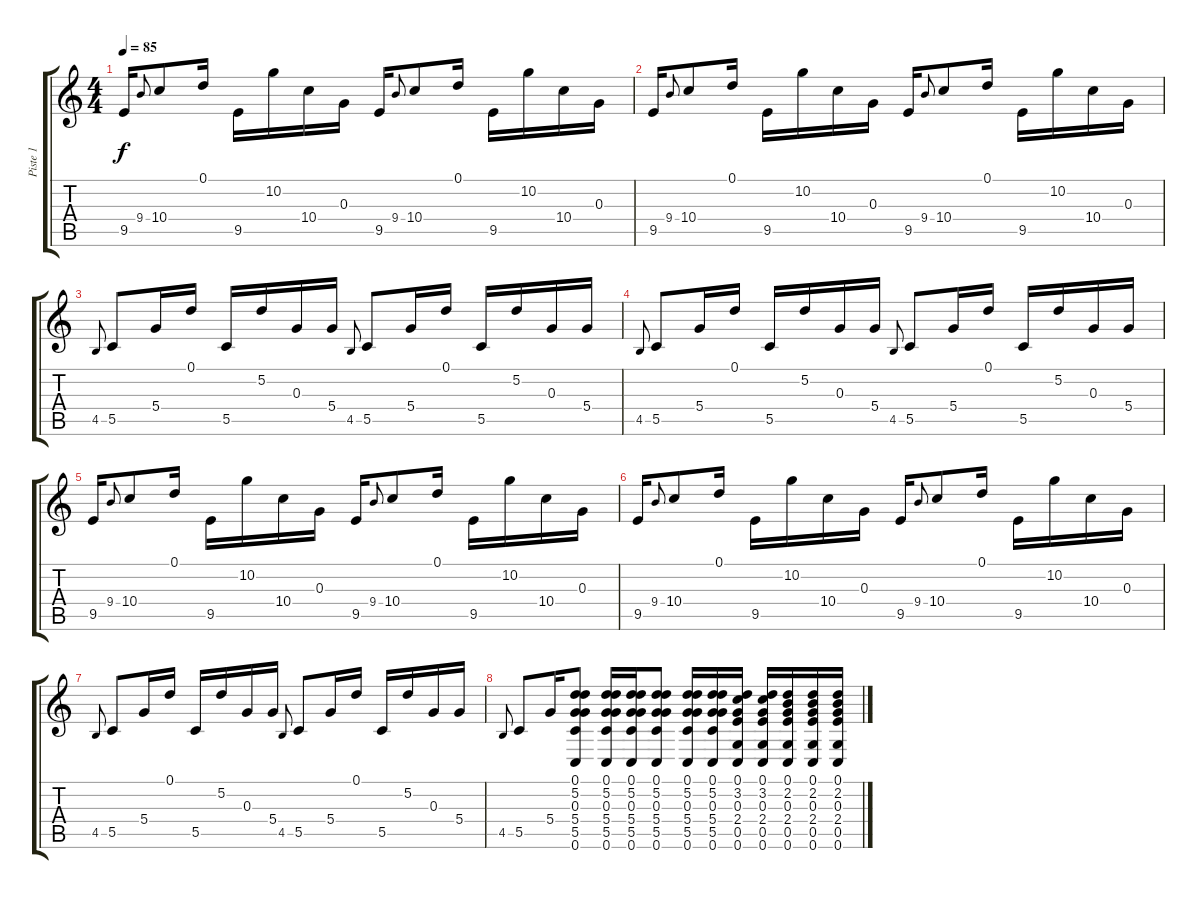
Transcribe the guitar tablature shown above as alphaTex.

\track ("Piste 1" "Piste 1") {instrument acousticguitarsteel}
\staff {score tabs}
\tuning (D4 A3 G3 D3 G2 C2) {hide}
\ts (4 4)
\tempo 85
\clef g2
\ks c
9.5.16{dy f} 9.4.8{gr onbeat} 10.4.8 0.1.16 9.5.16 10.2.16 10.4.16 0.3.16 9.5.16 9.4.8{gr onbeat} 10.4.8 0.1.16 9.5.16 10.2.16 10.4.16 0.3.16 |
9.5.16 9.4.8{gr onbeat} 10.4.8 0.1.16 9.5.16 10.2.16 10.4.16 0.3.16 9.5.16 9.4.8{gr onbeat} 10.4.8 0.1.16 9.5.16 10.2.16 10.4.16 0.3.16 |
4.5.8{gr onbeat} 5.5.8 5.4.16 0.1.16 5.5.16 5.2.16 0.3.16 5.4.16 4.5.8{gr onbeat} 5.5.8 5.4.16 0.1.16 5.5.16 5.2.16 0.3.16 5.4.16 |
4.5.8{gr onbeat} 5.5.8 5.4.16 0.1.16 5.5.16 5.2.16 0.3.16 5.4.16 4.5.8{gr onbeat} 5.5.8 5.4.16 0.1.16 5.5.16 5.2.16 0.3.16 5.4.16 |
9.5.16 9.4.8{gr onbeat} 10.4.8 0.1.16 9.5.16 10.2.16 10.4.16 0.3.16 9.5.16 9.4.8{gr onbeat} 10.4.8 0.1.16 9.5.16 10.2.16 10.4.16 0.3.16 |
9.5.16 9.4.8{gr onbeat} 10.4.8 0.1.16 9.5.16 10.2.16 10.4.16 0.3.16 9.5.16 9.4.8{gr onbeat} 10.4.8 0.1.16 9.5.16 10.2.16 10.4.16 0.3.16 |
4.5.8{gr onbeat} 5.5.8 5.4.16 0.1.16 5.5.16 5.2.16 0.3.16 5.4.16 4.5.8{gr onbeat} 5.5.8 5.4.16 0.1.16 5.5.16 5.2.16 0.3.16 5.4.16 |
4.5.8{gr onbeat} 5.5.8 5.4.16 (0.1 5.2 0.3 5.4 5.5 0.6).8 (0.1 5.2 0.3 5.4 5.5 0.6).16 (0.1 5.2 0.3 5.4 5.5 0.6).16 (0.1 5.2 0.3 5.4 5.5 0.6).8 (0.1 5.2 0.3 5.4 5.5 0.6).16 (0.1 5.2 0.3 5.4 5.5 0.6).16 (0.1 3.2 0.3 2.4 0.5 0.6).16 (0.1 3.2 0.3 2.4 0.5 0.6).16 (0.1 2.2 0.3 2.4 0.5 0.6).16 (0.1 2.2 0.3 2.4 0.5 0.6).16 (0.1 2.2 0.3 2.4 0.5 0.6).16
